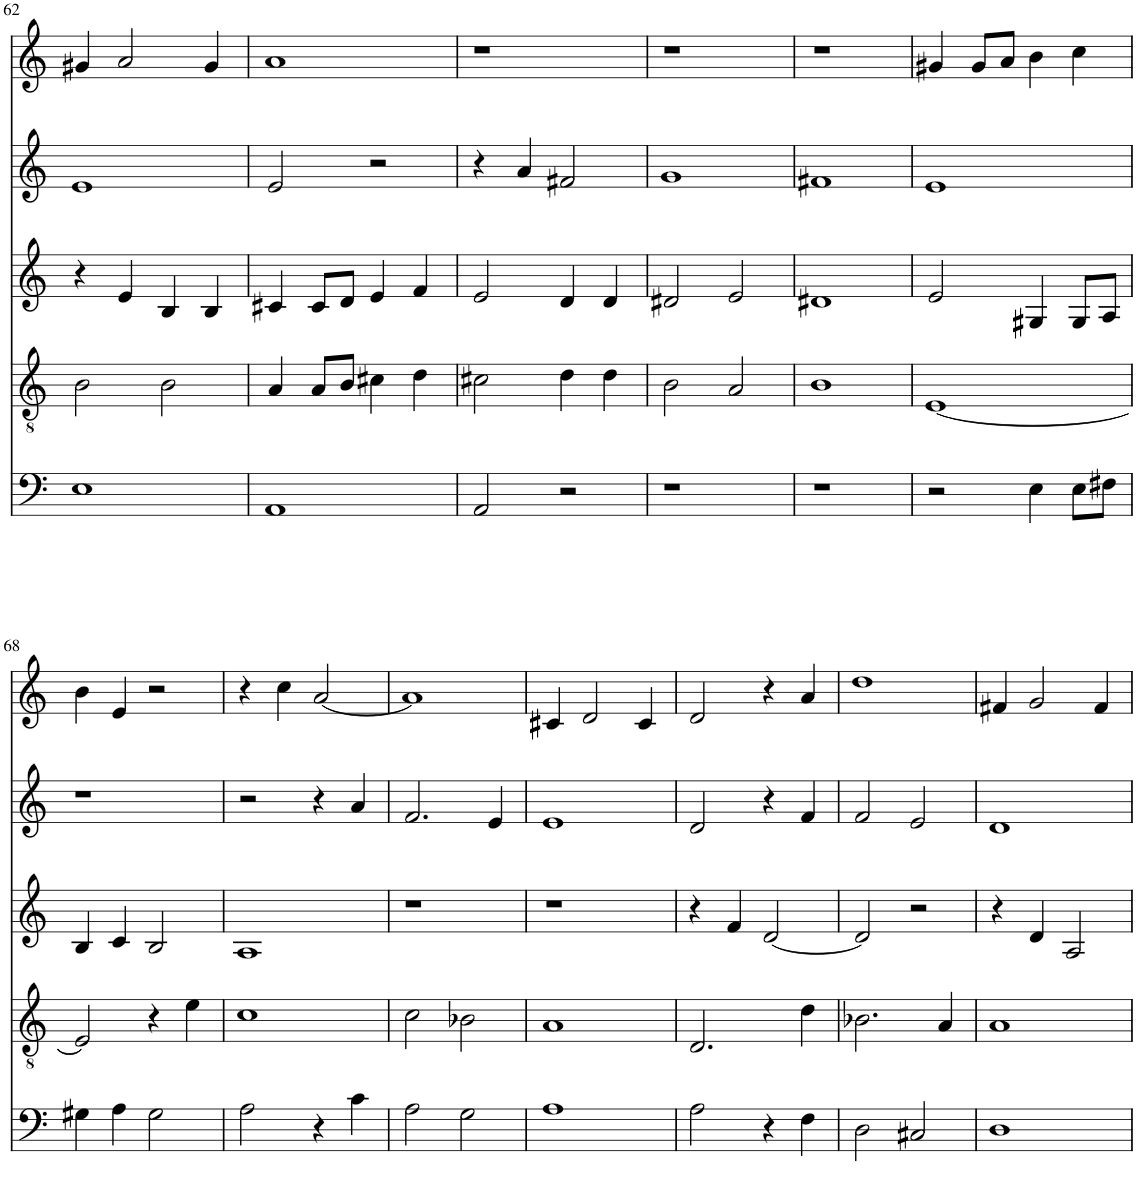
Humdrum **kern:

**kern	**kern	**kern	**kern	**kern
*part5	*part4	*part3	*part2	*part1
*staff5	*staff4	*staff3	*staff2	*staff1
*I"vox	*I"vox	*I"vox	*I"vox	*I"vox
!!LO:PB:g=z
*clefF4	*clefGv2	*clefG2	*clefG2	*clefG2
*k[]	*k[]	*k[]	*k[]	*k[]
*M4/4	*M4/4	*M4/4	*M4/4	*M4/4
=62	=62	=62	=62	=62
1E	2B\	4r	1e	4g#X/
.	.	4e/	.	2a/
.	2B\	4B/	.	.
.	.	4B/	.	4g#/
=63	=63	=63	=63	=63
1AA	4A/	4c#X/	2e/	1a
.	8A/L	8c#/L	.	.
.	8B/J	8d/J	.	.
.	4c#X\	4e/	2r	.
.	4d\	4f/	.	.
=64	=64	=64	=64	=64
2AA/	2c#X\	2e/	4r	1r
.	.	.	4a/	.
2r	4d\	4d/	2f#X/	.
.	4d\	4d/	.	.
=65	=65	=65	=65	=65
1r	2B\	2d#X/	1g	1r
.	2A/	2e/	.	.
=66	=66	=66	=66	=66
1r	1B	1d#X	1f#X	1r
=67	=67	=67	=67	=67
2r	[1E	2e/	1e	4g#X/
.	.	.	.	8g#/L
.	.	.	.	8a/J
4E\	.	4G#X/	.	4b\
8E\L	.	8G#/L	.	4cc\
8F#X\J	.	8A/J	.	.
!!LO:LB:g=z
=68	=68	=68	=68	=68
4G#X\	2E/]	4B/	1r	4b\
4A\	.	4c/	.	4e/
2G#\	4r	2B/	.	2r
.	4e\	.	.	.
=69	=69	=69	=69	=69
2A\	1c	1A	2r	4r
.	.	.	.	4cc\
4r	.	.	4r	[2a/
4c\	.	.	4a/	.
=70	=70	=70	=70	=70
2A\	2c\	1r	2.f/	1a]
2G\	2B-X\	.	.	.
.	.	.	4e/	.
=71	=71	=71	=71	=71
1A	1A	1r	1e	4c#X/
.	.	.	.	2d/
.	.	.	.	4c#/
=72	=72	=72	=72	=72
2A\	2.D/	4r	2d/	2d/
.	.	4f/	.	.
4r	.	[2d/	4r	4r
4F\	4d\	.	4f/	4a/
=73	=73	=73	=73	=73
2D\	2.B-X\	2d/]	2f/	1dd
2C#X/	.	2r	2e/	.
.	4A/	.	.	.
=74	=74	=74	=74	=74
1D	1A	4r	1d	4f#X/
.	.	4d/	.	2g/
.	.	2A/	.	.
.	.	.	.	4f#/
=	=	=	=	=
*-	*-	*-	*-	*-
